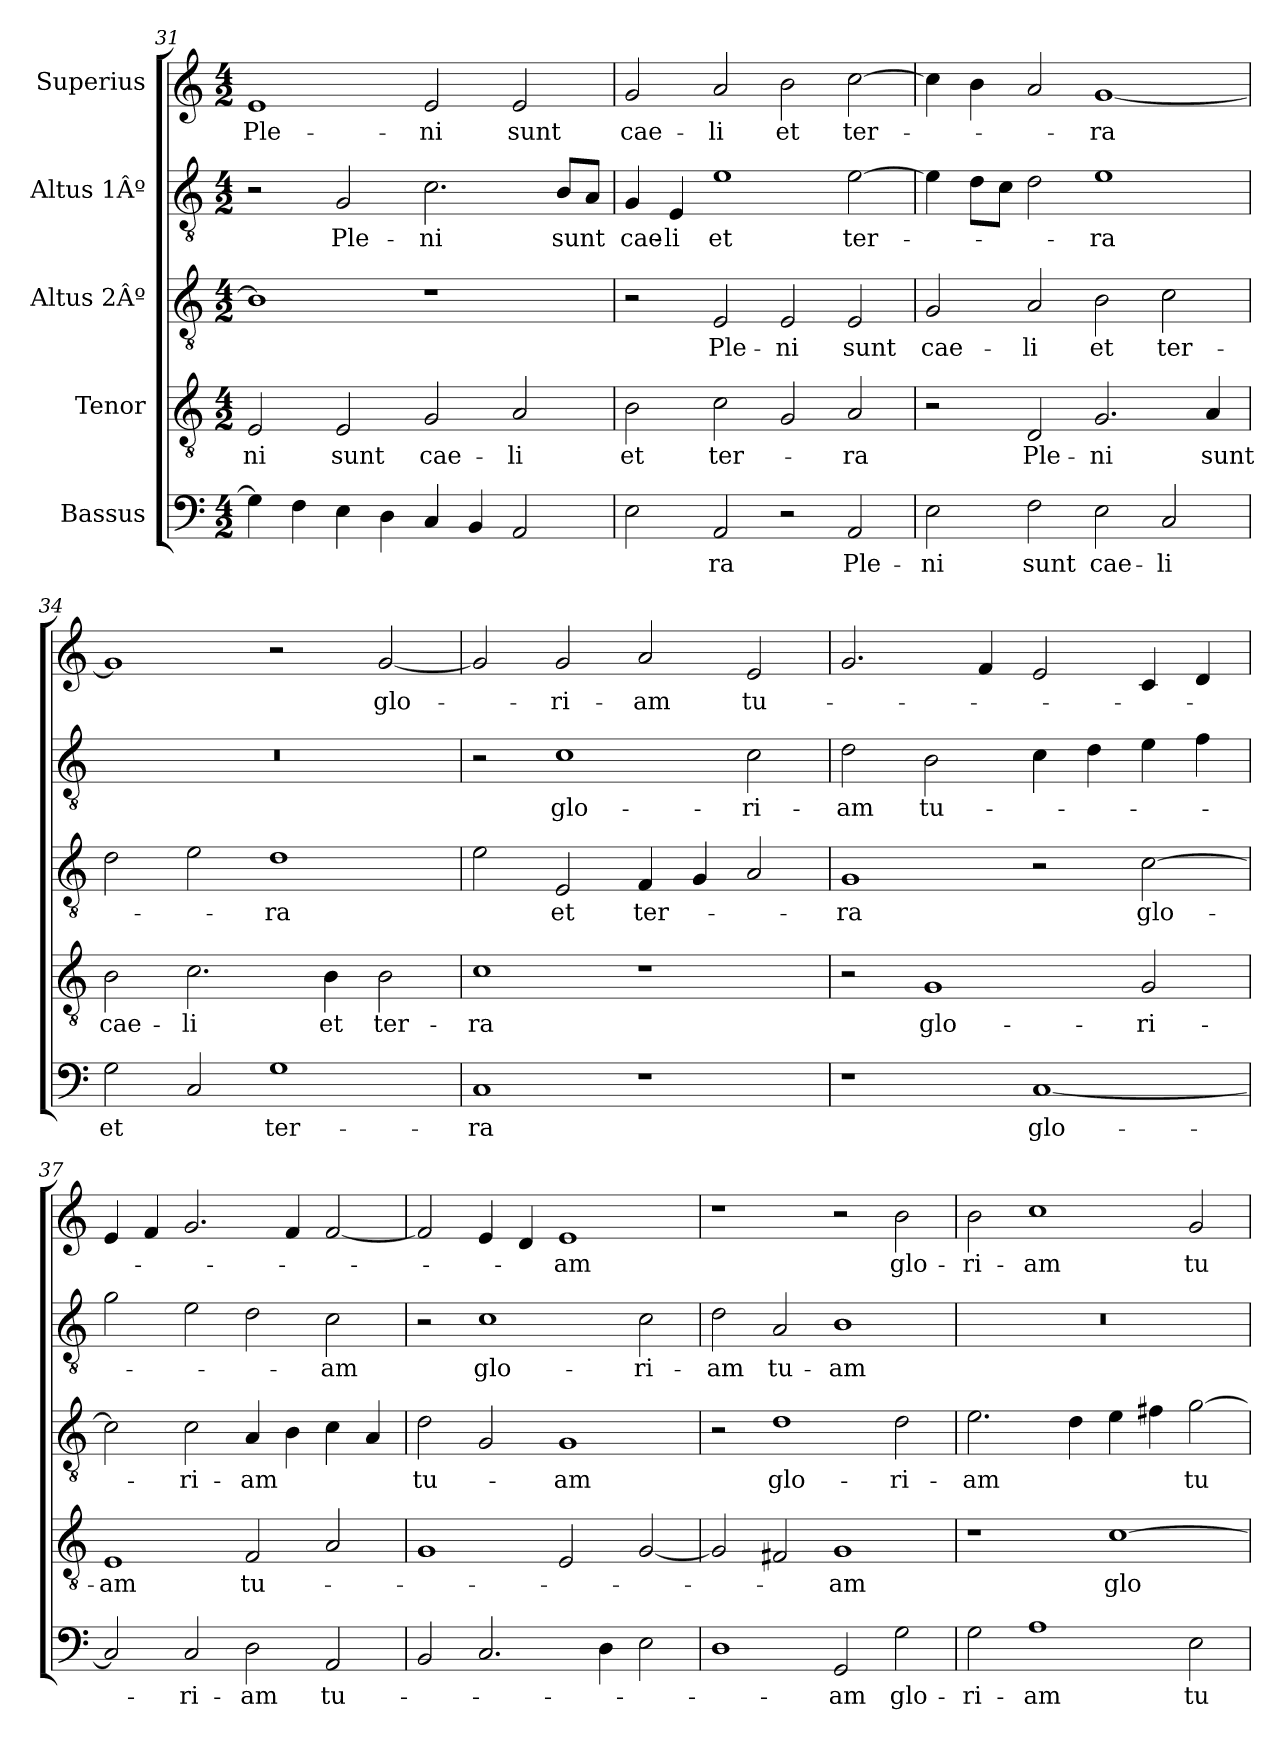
**kern	**text	**kern	**text	**kern	**text	**kern	**text	**kern	**text
*part5	*part5	*part4	*part4	*part3	*part3	*part2	*part2	*part1	*part1
*staff5	*staff5	*staff4	*staff4	*staff3	*staff3	*staff2	*staff2	*staff1	*staff1
*I"Bassus	*	*I"Tenor	*	*I"Altus 2Âº	*	*I"Altus 1Âº	*	*I"Superius	*
*clefF4	*	*clefGv2	*	*clefGv2	*	*clefGv2	*	*clefG2	*
*k[]	*	*k[]	*	*k[]	*	*k[]	*	*k[]	*
*M4/2	*	*M4/2	*	*M4/2	*	*M4/2	*	*M4/2	*
=31	=31	=31	=31	=31	=31	=31	=31	=31	=31
4G\]	.	2E/	-ni	1B\]	.	2r	.	1e/	Ple-
4F\	.	.	.	.	.	.	.	.	.
4E\	.	2E/	sunt	.	.	2G/	Ple-	.	.
4D\	.	.	.	.	.	.	.	.	.
4C/	.	2G/	cae-	1r	.	2.c\	-ni	2e/	-ni
4BB/	.	.	.	.	.	.	.	.	.
2AA/	.	2A/	-li	.	.	.	.	2e/	sunt
.	.	.	.	.	.	8B/L	sunt	.	.
.	.	.	.	.	.	8A/J	.	.	.
=32	=32	=32	=32	=32	=32	=32	=32	=32	=32
2E\	.	2B\	et	2r	.	4G/	cae-	2g/	cae-
.	.	.	.	.	.	4E/	-li	.	.
2AA/	-ra	2c\	ter-	2E/	Ple-	1e\	et	2a/	-li
2r	.	2G/	.	2E/	-ni	.	.	2b\	et
2AA/	Ple-	2A/	-ra	2E/	sunt	[2e\	ter-	[2cc\	ter-
=33	=33	=33	=33	=33	=33	=33	=33	=33	=33
2E\	-ni	2r	.	2G/	cae-	4e\]	.	4cc\]	.
.	.	.	.	.	.	8d\L	.	4b\	.
.	.	.	.	.	.	8c\J	.	.	.
2F\	sunt	2D/	Ple-	2A/	-li	2d\	.	2a/	.
2E\	cae-	2.G/	-ni	2B\	et	1e\	-ra	[1g/	-ra
2C/	-li	.	.	2c\	ter-	.	.	.	.
.	.	4A/	sunt	.	.	.	.	.	.
=34	=34	=34	=34	=34	=34	=34	=34	=34	=34
2G\	et	2B\	cae-	2d\	.	0r	.	1g/]	.
2C/	.	2.c\	-li	2e\	.	.	.	.	.
1G\	ter-	.	.	1d\	-ra	.	.	2r	.
.	.	4B\	et	.	.	.	.	.	.
.	.	2B\	ter-	.	.	.	.	[2g/	glo-
=35	=35	=35	=35	=35	=35	=35	=35	=35	=35
1C/	-ra	1c\	-ra	2e\	.	2r	.	2g/]	.
.	.	.	.	2E/	et	1c\	glo-	2g/	-ri-
1r	.	1r	.	4F/	ter-	.	.	2a/	-am
.	.	.	.	4G/	.	.	.	.	.
.	.	.	.	2A/	.	2c\	-ri-	2e/	tu-
=36	=36	=36	=36	=36	=36	=36	=36	=36	=36
1r	.	2r	.	1G/	-ra	2d\	-am	2.g/	.
.	.	1G/	glo-	.	.	2B\	tu-	.	.
.	.	.	.	.	.	.	.	4f/	.
[1C/	glo-	.	.	2r	.	4c\	.	2e/	.
.	.	.	.	.	.	4d\	.	.	.
.	.	2G/	-ri-	[2c\	glo-	4e\	.	4c/	.
.	.	.	.	.	.	4f\	.	4d/	.
=37	=37	=37	=37	=37	=37	=37	=37	=37	=37
2C/]	.	1E/	-am	2c\]	.	2g\	.	4e/	.
.	.	.	.	.	.	.	.	4f/	.
2C/	-ri-	.	.	2c\	-ri-	2e\	.	2.g/	.
2D\	-am	2F/	tu-	4A/	-am	2d\	.	.	.
.	.	.	.	4B\	.	.	.	4f/	.
2AA/	tu-	2A/	.	4c\	.	2c\	-am	[2f/	.
.	.	.	.	4A/	.	.	.	.	.
=38	=38	=38	=38	=38	=38	=38	=38	=38	=38
2BB/	.	1G/	.	2d\	tu-	2r	.	2f/]	.
2.C/	.	.	.	2G/	.	1c\	glo-	4e/	.
.	.	.	.	.	.	.	.	4d/	.
.	.	2E/	.	1G/	-am	.	.	1e/	-am
4D\	.	.	.	.	.	.	.	.	.
2E\	.	[2G/	.	.	.	2c\	-ri-	.	.
=39	=39	=39	=39	=39	=39	=39	=39	=39	=39
1D\	.	2G/]	.	2r	.	2d\	-am	1r	.
.	.	2F#X/	.	1d\	glo-	2A/	tu-	.	.
2GG/	-am	1G/	-am	.	.	1B\	-am	2r	.
2G\	glo-	.	.	2d\	-ri-	.	.	2b\	glo-
=40	=40	=40	=40	=40	=40	=40	=40	=40	=40
2G\	-ri-	1r	.	2.e\	-am	0r	.	2b\	-ri-
1A\	-am	.	.	.	.	.	.	1cc\	-am
.	.	.	.	4d\	.	.	.	.	.
.	.	[1c\	glo-	4e\	.	.	.	.	.
.	.	.	.	4f#X\	.	.	.	.	.
2E\	tu-	.	.	[2g\	tu-	.	.	2g/	tu-
=	=	=	=	=	=	=	=	=	=
*-	*-	*-	*-	*-	*-	*-	*-	*-	*-
